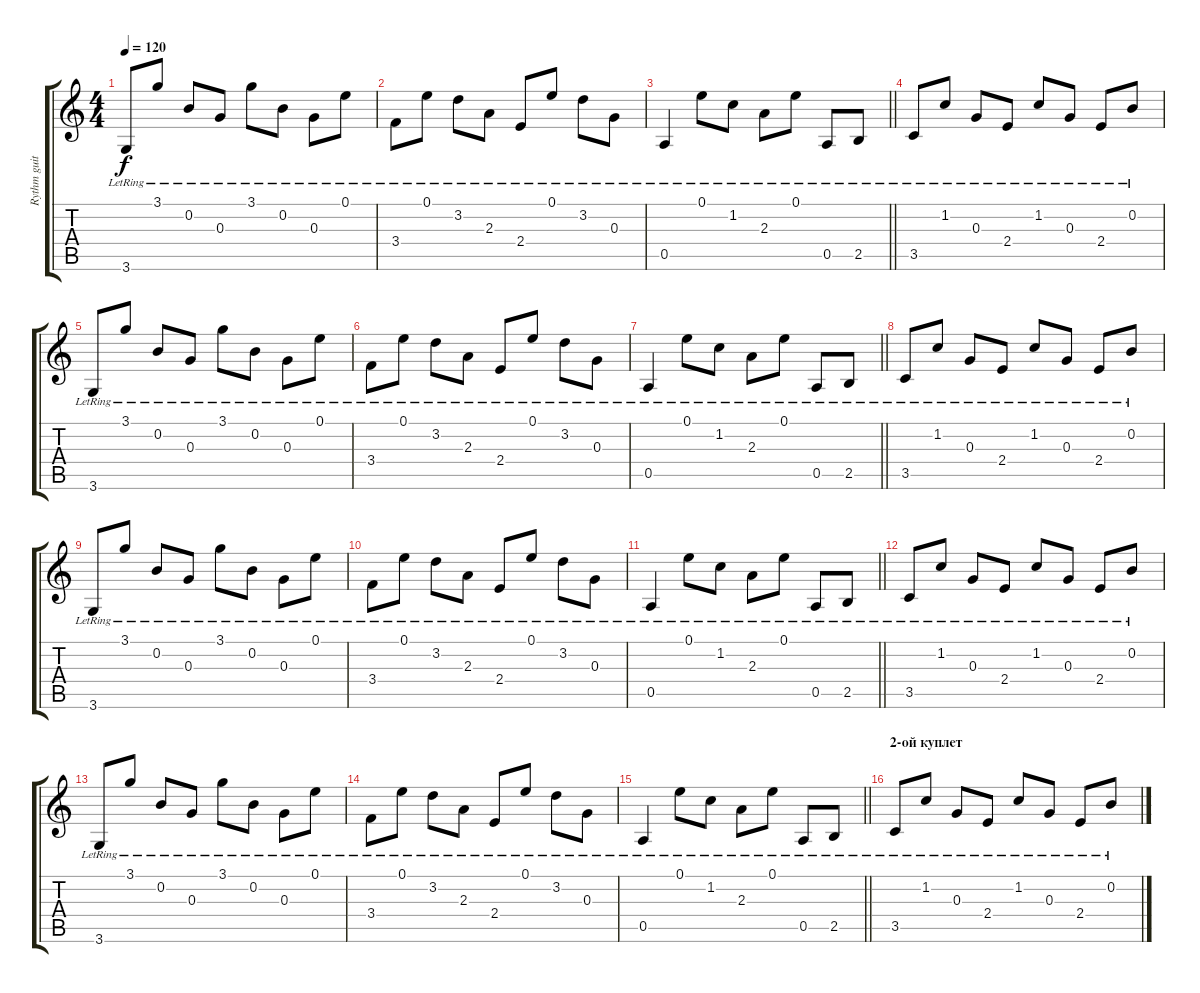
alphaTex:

\track ("Rythm guitar" "Rythm guit") {instrument electricguitarclean}
\staff {score tabs}
\tuning (E4 B3 G3 D3 A2 E2) {hide}
\ts (4 4)
\tempo 120
\clef g2
\ks c
3.6{lr}.8{dy f} 3.1{lr}.8 0.2{lr}.8 0.3{lr}.8 3.1{lr}.8 0.2{lr}.8 0.3{lr}.8 0.1{lr}.8 |
3.4{lr}.8 0.1{lr}.8 3.2{lr}.8 2.3{lr}.8 2.4{lr}.8 0.1{lr}.8 3.2{lr}.8 0.3{lr}.8 |
\barLineRight lightlight
0.5{lr}.4 0.1{lr}.8 1.2{lr}.8 2.3{lr}.8 0.1{lr}.8 0.5{lr}.8 2.5{lr}.8 |
3.5{lr}.8 1.2{lr}.8 0.3{lr}.8 2.4{lr}.8 1.2{lr}.8 0.3{lr}.8 2.4{lr}.8 0.2{lr}.8 |
3.6{lr}.8 3.1{lr}.8 0.2{lr}.8 0.3{lr}.8 3.1{lr}.8 0.2{lr}.8 0.3{lr}.8 0.1{lr}.8 |
3.4{lr}.8 0.1{lr}.8 3.2{lr}.8 2.3{lr}.8 2.4{lr}.8 0.1{lr}.8 3.2{lr}.8 0.3{lr}.8 |
\barLineRight lightlight
0.5{lr}.4 0.1{lr}.8 1.2{lr}.8 2.3{lr}.8 0.1{lr}.8 0.5{lr}.8 2.5{lr}.8 |
3.5{lr}.8 1.2{lr}.8 0.3{lr}.8 2.4{lr}.8 1.2{lr}.8 0.3{lr}.8 2.4{lr}.8 0.2{lr}.8 |
3.6{lr}.8 3.1{lr}.8 0.2{lr}.8 0.3{lr}.8 3.1{lr}.8 0.2{lr}.8 0.3{lr}.8 0.1{lr}.8 |
3.4{lr}.8 0.1{lr}.8 3.2{lr}.8 2.3{lr}.8 2.4{lr}.8 0.1{lr}.8 3.2{lr}.8 0.3{lr}.8 |
\barLineRight lightlight
0.5{lr}.4 0.1{lr}.8 1.2{lr}.8 2.3{lr}.8 0.1{lr}.8 0.5{lr}.8 2.5{lr}.8 |
3.5{lr}.8 1.2{lr}.8 0.3{lr}.8 2.4{lr}.8 1.2{lr}.8 0.3{lr}.8 2.4{lr}.8 0.2{lr}.8 |
3.6{lr}.8 3.1{lr}.8 0.2{lr}.8 0.3{lr}.8 3.1{lr}.8 0.2{lr}.8 0.3{lr}.8 0.1{lr}.8 |
3.4{lr}.8 0.1{lr}.8 3.2{lr}.8 2.3{lr}.8 2.4{lr}.8 0.1{lr}.8 3.2{lr}.8 0.3{lr}.8 |
\barLineRight lightlight
0.5{lr}.4 0.1{lr}.8 1.2{lr}.8 2.3{lr}.8 0.1{lr}.8 0.5{lr}.8 2.5{lr}.8 |
\section ("" "2-ой куплет")
3.5{lr}.8 1.2{lr}.8 0.3{lr}.8 2.4{lr}.8 1.2{lr}.8 0.3{lr}.8 2.4{lr}.8 0.2{lr}.8
